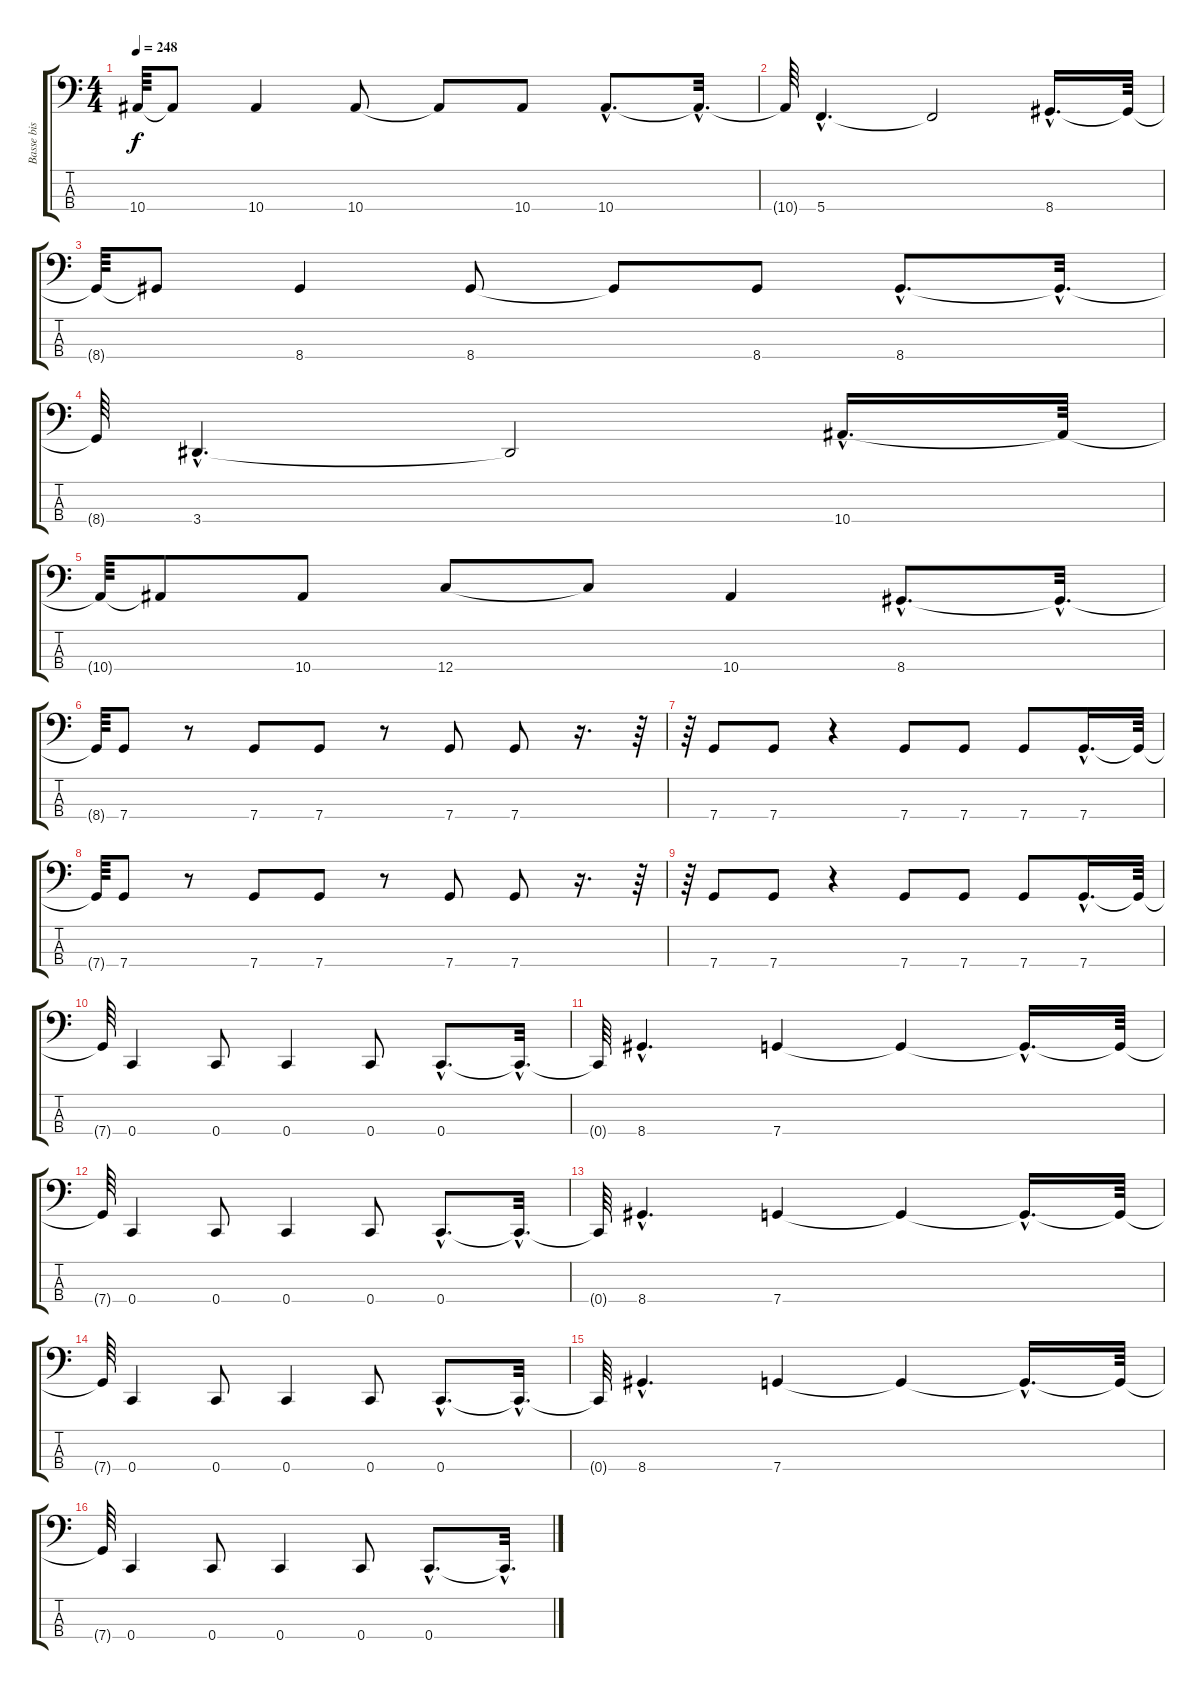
\track ("Basse bis Dr-C" "Basse bis ") {instrument synthbass2}
\staff {score tabs}
\tuning (F2 C2 G1 C1) {hide}
\ts (4 4)
\tempo 248
\clef f4
\ks c
10.4{t}.64{dy f} 10.4{t}.8 10.4.4 10.4.8 10.4{t}.8 10.4.8 10.4{hac}.8{d} 10.4{hac t}.32{d} |
10.4{t}.64 5.4{hac}.4{d} 5.4{t}.2 8.4{hac}.16{d} 8.4{t}.64 |
8.4{t}.64 8.4{t}.8 8.4.4 8.4.8 8.4{t}.8 8.4.8 8.4{hac}.8{d} 8.4{hac t}.32{d} |
8.4{t}.64 3.4{hac}.4{d} 3.4{t}.2 10.4{hac}.16{d} 10.4{t}.64 |
10.4{t}.64 10.4{t}.8 10.4.8 12.4.8 12.4{t}.8 10.4.4 8.4{hac}.8{d} 8.4{hac t}.32{d} |
8.4{t}.64 7.4.8 r.8 7.4.8 7.4.8 r.8 7.4.8 7.4.8 r.16{d} r.64 |
r.64 7.4.8 7.4.8 r.4 7.4.8 7.4.8 7.4.8 7.4{hac}.16{d} 7.4{t}.64 |
7.4{t}.64 7.4.8 r.8 7.4.8 7.4.8 r.8 7.4.8 7.4.8 r.16{d} r.64 |
r.64 7.4.8 7.4.8 r.4 7.4.8 7.4.8 7.4.8 7.4{hac}.16{d} 7.4{t}.64 |
7.4{t}.64 0.4.4 0.4.8 0.4.4 0.4.8 0.4{hac}.8{d} 0.4{hac t}.32{d} |
0.4{t}.64 8.4{hac}.4{d} 7.4.4 7.4{t}.4 7.4{hac t}.16{d} 7.4{t}.64 |
7.4{t}.64 0.4.4 0.4.8 0.4.4 0.4.8 0.4{hac}.8{d} 0.4{hac t}.32{d} |
0.4{t}.64 8.4{hac}.4{d} 7.4.4 7.4{t}.4 7.4{hac t}.16{d} 7.4{t}.64 |
7.4{t}.64 0.4.4 0.4.8 0.4.4 0.4.8 0.4{hac}.8{d} 0.4{hac t}.32{d} |
0.4{t}.64 8.4{hac}.4{d} 7.4.4 7.4{t}.4 7.4{hac t}.16{d} 7.4{t}.64 |
7.4{t}.64 0.4.4 0.4.8 0.4.4 0.4.8 0.4{hac}.8{d} 0.4{hac t}.32{d}
